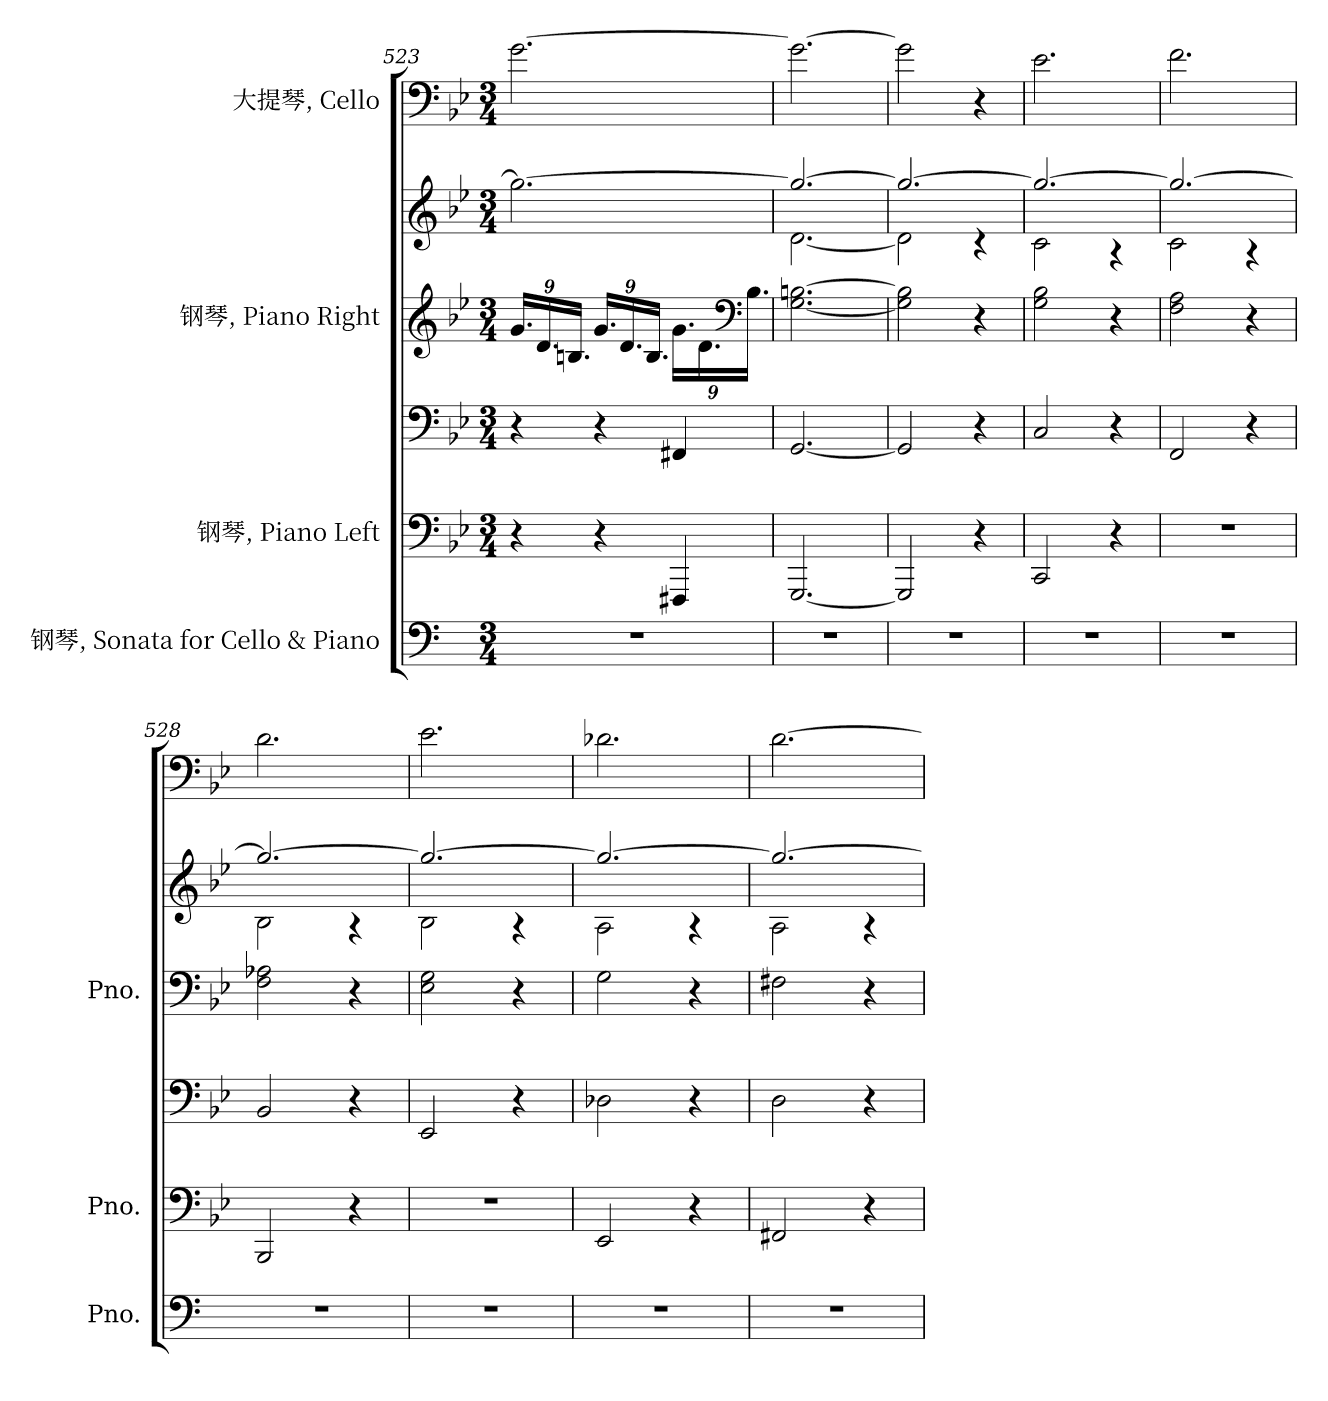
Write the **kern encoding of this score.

**kern	**kern	**kern	**kern	**kern	**kern
*part4	*part3	*part3	*part2	*part2	*part1
*staff6	*staff5	*staff4	*staff3	*staff2	*staff1
*I"钢琴, Sonata for Cello &amp; Piano	*I"钢琴, Piano Left	*	*I"钢琴, Piano Right	*	*I"大提琴, Cello
*I'Pno.	*I'Pno.	*	*I'Pno.	*	*
*clefF4	*clefF4	*clefF4	*clefG2	*clefG2	*clefF4
*k[]	*k[b-e-]	*k[b-e-]	*k[b-e-]	*k[b-e-]	*k[b-e-]
*M3/4	*M3/4	*M3/4	*M3/4	*M3/4	*M3/4
*	*	*	*Xbrackettup	*	*
=523	=523	=523	=523	=523	=523
2.r	4r	4r	18.g/LL	2.gg\_	[2.g\
.	.	.	18.d/	.	.
.	.	.	18.Bn/JJ	.	.
.	4r	4r	18.g/LL	.	.
.	.	.	18.d/	.	.
.	.	.	18.B/JJ	.	.
.	4FFF#X/	4FF#X/	18.g\LL	.	.
.	.	.	18.d\	.	.
*	*	*	*clefF4	*	*
.	.	.	18.B\JJ	.	.
=524	=524	=524	=524	=524	=524
*	*	*	*	*^	*
2.r	[2.GGG/	[2.GG/	[2.G\ [2.Bn\	2.gg/_	[2.d\	2.g\_
=525	=525	=525	=525	=525	=525	=525
2.r	2GGG/]	2GG/]	2G\] 2B\]	2.gg/_	2d\]	2g\]
.	4r	4r	4r	.	4r	4r
=526	=526	=526	=526	=526	=526	=526
2.r	2CC/	2C/	2G\ 2B-\	2.gg/_	2c\	2.e-\
.	4r	4r	4r	.	4r	.
!!LO:PB:g=z
=527	=527	=527	=527	=527	=527	=527
2.r	2.r	2FF/	2F\ 2A\	2.gg/_	2c\	2.f\
.	.	4r	4r	.	4r	.
=528	=528	=528	=528	=528	=528	=528
2.r	2BBB-/	2BB-/	2F\ 2A-X\	2.gg/_	2B-\	2.d\
.	4r	4r	4r	.	4r	.
=529	=529	=529	=529	=529	=529	=529
2.r	2.r	2EE-/	2E-\ 2G\	2.gg/_	2B-\	2.e-\
.	.	4r	4r	.	4r	.
=530	=530	=530	=530	=530	=530	=530
2.r	2EE-/	2D-X\	2G\	2.gg/_	2A\	2.d-X\
.	4r	4r	4r	.	4r	.
=531	=531	=531	=531	=531	=531	=531
2.r	2FF#X/	2D\	2F#X\	2.gg/_	2A\	[2.d\
.	4r	4r	4r	.	4r	.
*	*	*	*	*v	*v	*
=	=	=	=	=	=
*-	*-	*-	*-	*-	*-
